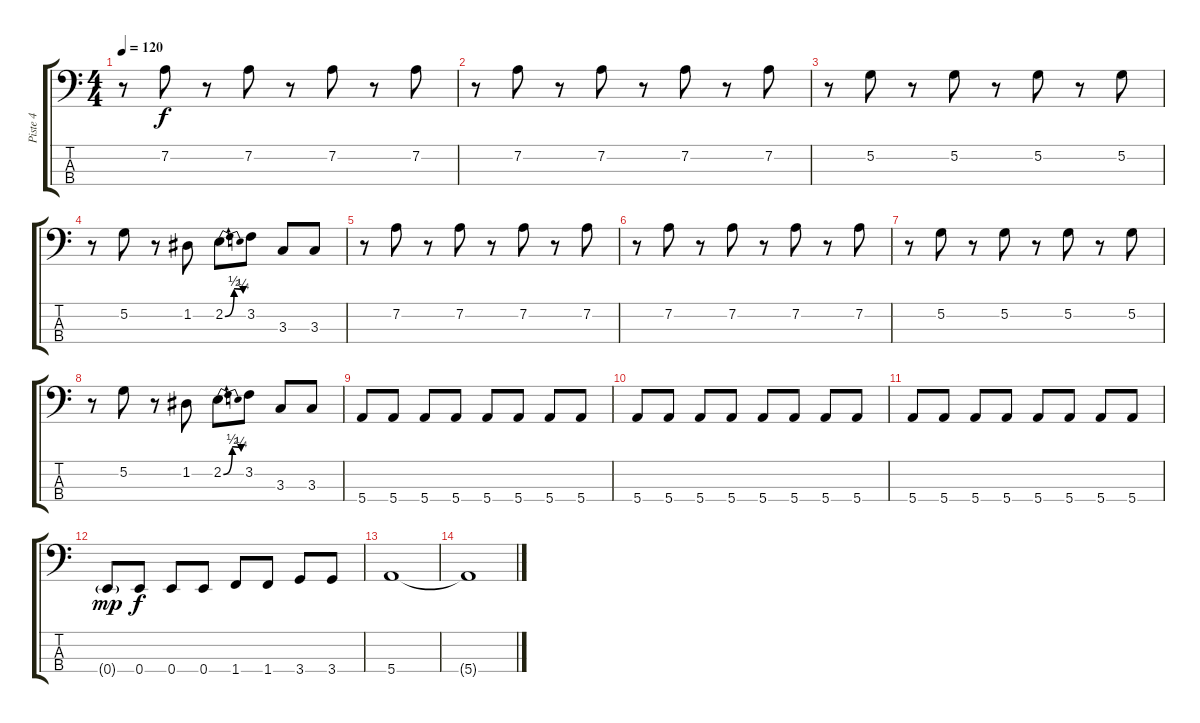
\track ("Piste 4" "Piste 4") {instrument distortionguitar}
\staff {score tabs}
\tuning (G2 D2 A1 E1) {hide}
\ts (4 4)
\tempo 120
\clef f4
\ks c
r.8{dy f} 7.2.8 r.8 7.2.8 r.8 7.2.8 r.8 7.2.8 |
r.8 7.2.8 r.8 7.2.8 r.8 7.2.8 r.8 7.2.8 |
r.8 5.2.8 r.8 5.2.8 r.8 5.2.8 r.8 5.2.8 |
r.8 5.2.8 r.8 1.2.8 2.2{be (bendrelease 0 0 15 2 15 2 60 1)}.8 3.2.8 3.3.8 3.3.8 |
r.8 7.2.8 r.8 7.2.8 r.8 7.2.8 r.8 7.2.8 |
r.8 7.2.8 r.8 7.2.8 r.8 7.2.8 r.8 7.2.8 |
r.8 5.2.8 r.8 5.2.8 r.8 5.2.8 r.8 5.2.8 |
r.8 5.2.8 r.8 1.2.8 2.2{be (bendrelease 0 0 15 2 15 2 60 1)}.8 3.2.8 3.3.8 3.3.8 |
5.4.8 5.4.8 5.4.8 5.4.8 5.4.8 5.4.8 5.4.8 5.4.8 |
5.4.8 5.4.8 5.4.8 5.4.8 5.4.8 5.4.8 5.4.8 5.4.8 |
5.4.8 5.4.8 5.4.8 5.4.8 5.4.8 5.4.8 5.4.8 5.4.8 |
0.4{g}.8{dy mp} 0.4.8{dy f} 0.4.8 0.4.8 1.4.8 1.4.8 3.4.8 3.4.8 |
5.4.1 |
5.4{t}.1
